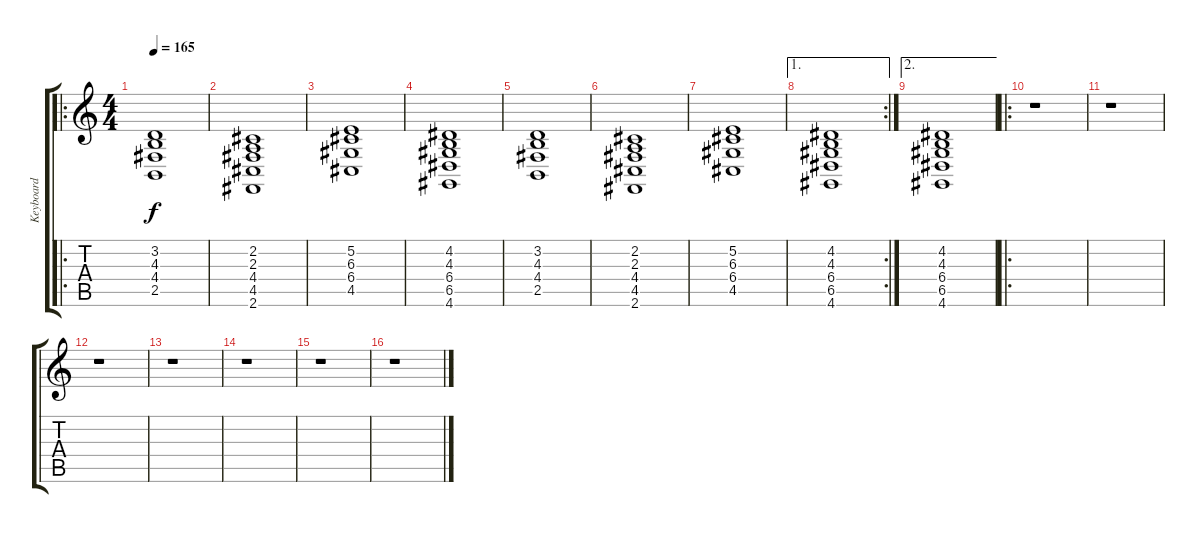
\track ("Keyboard" "Keyboard") {instrument pad2warm}
\staff {score tabs}
\tuning (E4 B3 G3 D3 A2 E2) {hide}
\ro
\ts (4 4)
\tempo 165
\clef g2
\ks c
(3.2 4.3 4.4 2.5).1{dy f} |
(2.2 2.3 4.4 4.5 2.6).1 |
(5.2 6.3 6.4 4.5).1 |
(4.2 4.3 6.4 6.5 4.6).1 |
(3.2 4.3 4.4 2.5).1 |
(2.2 2.3 4.4 4.5 2.6).1 |
(5.2 6.3 6.4 4.5).1 |
\ae 1
\rc 2
(4.2 4.3 6.4 6.5 4.6).1 |
\ae 2
(4.2 4.3 6.4 6.5 4.6).1 |
\ro
r.1 |
r.1 |
r.1 |
r.1 |
r.1 |
r.1 |
r.1
